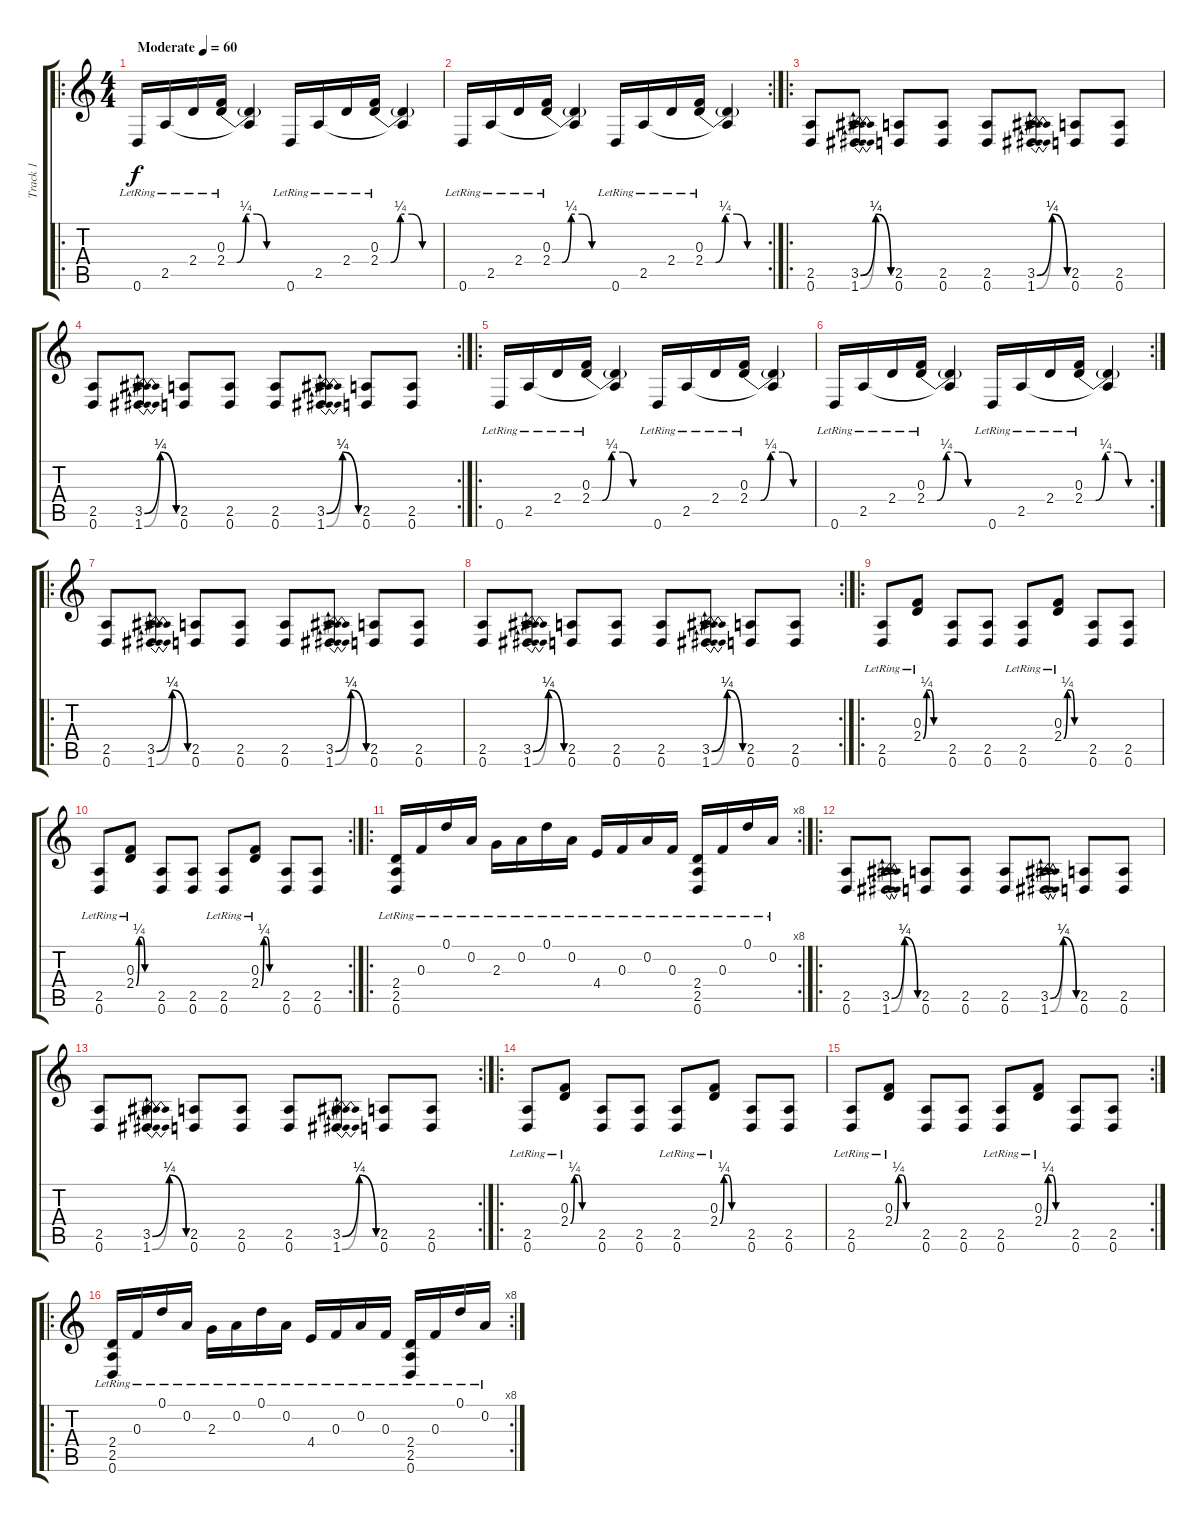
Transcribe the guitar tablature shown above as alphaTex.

\track ("Track 1" "Track 1") {instrument distortionguitar}
\staff {score tabs}
\tuning (D4 A3 F3 C3 G2 D2) {hide}
\ro
\ts (4 4)
\tempo (60 "Moderate")
\clef g2
\ks c
0.6{lr}.16{dy f instrument distortionguitar} 2.5{lr}.16 2.4{lr}.16 (0.3{lr} 2.4{be (custom 0 0 10 0 19 1 30 1 40 0 60 0)}).16 (2.4{t} 2.5{t}).4 0.6{lr}.16 2.5{lr}.16 2.4{lr}.16 (0.3{lr} 2.4{be (custom 0 0 10 0 19 1 30 1 40 0 60 0)}).16 (2.4{t} 2.5{t}).4 |
\rc 2
0.6{lr}.16 2.5{lr}.16 2.4{lr}.16 (0.3{lr} 2.4{be (custom 0 0 10 0 19 1 30 1 40 0 60 0)}).16 (2.4{t} 2.5{t}).4 0.6{lr}.16 2.5{lr}.16 2.4{lr}.16 (0.3{lr} 2.4{be (custom 0 0 10 0 19 1 30 1 40 0 60 0)}).16 (2.4{t} 2.5{t}).4 |
\ro
(2.5 0.6).8 (3.5{be (bendrelease 0 0 15 1 45 1 60 0)} 1.6{be (bendrelease 0 0 15 1 30 1 60 0)}).8 (2.5 0.6).8 (2.5 0.6).8 (2.5 0.6).8 (3.5{be (bendrelease 0 0 15 1 45 1 60 0)} 1.6{be (bendrelease 0 0 15 1 30 1 60 0)}).8 (2.5 0.6).8 (2.5 0.6).8 |
\rc 2
(2.5 0.6).8 (3.5{be (bendrelease 0 0 15 1 45 1 60 0)} 1.6{be (bendrelease 0 0 15 1 30 1 60 0)}).8 (2.5 0.6).8 (2.5 0.6).8 (2.5 0.6).8 (3.5{be (bendrelease 0 0 15 1 45 1 60 0)} 1.6{be (bendrelease 0 0 15 1 30 1 60 0)}).8 (2.5 0.6).8 (2.5 0.6).8 |
\ro
0.6{lr}.16 2.5{lr}.16 2.4{lr}.16 (0.3{lr} 2.4{be (custom 0 0 10 0 19 1 30 1 40 0 60 0)}).16 (2.4{t} 2.5{t}).4 0.6{lr}.16 2.5{lr}.16 2.4{lr}.16 (0.3{lr} 2.4{be (custom 0 0 10 0 19 1 30 1 40 0 60 0)}).16 (2.4{t} 2.5{t}).4 |
\rc 2
0.6{lr}.16 2.5{lr}.16 2.4{lr}.16 (0.3{lr} 2.4{be (custom 0 0 10 0 19 1 30 1 40 0 60 0)}).16 (2.4{t} 2.5{t}).4 0.6{lr}.16 2.5{lr}.16 2.4{lr}.16 (0.3{lr} 2.4{be (custom 0 0 10 0 19 1 30 1 40 0 60 0)}).16 (2.4{t} 2.5{t}).4 |
\ro
(2.5 0.6).8 (3.5{be (bendrelease 0 0 15 1 45 1 60 0)} 1.6{be (bendrelease 0 0 15 1 30 1 60 0)}).8 (2.5 0.6).8 (2.5 0.6).8 (2.5 0.6).8 (3.5{be (bendrelease 0 0 15 1 45 1 60 0)} 1.6{be (bendrelease 0 0 15 1 30 1 60 0)}).8 (2.5 0.6).8 (2.5 0.6).8 |
\rc 2
(2.5 0.6).8 (3.5{be (bendrelease 0 0 15 1 45 1 60 0)} 1.6{be (bendrelease 0 0 15 1 30 1 60 0)}).8 (2.5 0.6).8 (2.5 0.6).8 (2.5 0.6).8 (3.5{be (bendrelease 0 0 15 1 45 1 60 0)} 1.6{be (bendrelease 0 0 15 1 30 1 60 0)}).8 (2.5 0.6).8 (2.5 0.6).8 |
\ro
(2.5 0.6{lr}).8 (0.3{lr} 2.4{be (custom 0 0 10 1 20 1 30 0 60 0) lr}).8 (2.5 0.6).8 (2.5 0.6).8 (2.5 0.6{lr}).8 (0.3{lr} 2.4{be (custom 0 0 10 1 20 1 30 0 60 0)}).8 (2.5 0.6).8 (2.5 0.6).8 |
\rc 2
(2.5 0.6{lr}).8 (0.3{lr} 2.4{be (custom 0 0 10 1 20 1 30 0 60 0) lr}).8 (2.5 0.6).8 (2.5 0.6).8 (2.5 0.6{lr}).8 (0.3{lr} 2.4{be (custom 0 0 10 1 20 1 30 0 60 0)}).8 (2.5 0.6).8 (2.5 0.6).8 |
\ro
\rc 8
(2.4{lr} 2.5{lr} 0.6{lr}).16 0.3{lr}.16 0.1{lr}.16 0.2{lr}.16 2.3{lr}.16 0.2{lr}.16 0.1{lr}.16 0.2{lr}.16 4.4{lr}.16 0.3{lr}.16 0.2{lr}.16 0.3{lr}.16 (2.4{lr} 2.5{lr} 0.6{lr}).16 0.3{lr}.16 0.1{lr}.16 0.2{lr}.16 |
\ro
(2.5 0.6).8 (3.5{be (bendrelease 0 0 15 1 45 1 60 0)} 1.6{be (bendrelease 0 0 15 1 30 1 60 0)}).8 (2.5 0.6).8 (2.5 0.6).8 (2.5 0.6).8 (3.5{be (bendrelease 0 0 15 1 45 1 60 0)} 1.6{be (bendrelease 0 0 15 1 30 1 60 0)}).8 (2.5 0.6).8 (2.5 0.6).8 |
\rc 2
(2.5 0.6).8 (3.5{be (bendrelease 0 0 15 1 45 1 60 0)} 1.6{be (bendrelease 0 0 15 1 30 1 60 0)}).8 (2.5 0.6).8 (2.5 0.6).8 (2.5 0.6).8 (3.5{be (bendrelease 0 0 15 1 45 1 60 0)} 1.6{be (bendrelease 0 0 15 1 30 1 60 0)}).8 (2.5 0.6).8 (2.5 0.6).8 |
\ro
(2.5 0.6{lr}).8 (0.3{lr} 2.4{be (custom 0 0 10 1 20 1 30 0 60 0) lr}).8 (2.5 0.6).8 (2.5 0.6).8 (2.5 0.6{lr}).8 (0.3{lr} 2.4{be (custom 0 0 10 1 20 1 30 0 60 0)}).8 (2.5 0.6).8 (2.5 0.6).8 |
\rc 2
(2.5 0.6{lr}).8 (0.3{lr} 2.4{be (custom 0 0 10 1 20 1 30 0 60 0) lr}).8 (2.5 0.6).8 (2.5 0.6).8 (2.5 0.6{lr}).8 (0.3{lr} 2.4{be (custom 0 0 10 1 20 1 30 0 60 0)}).8 (2.5 0.6).8 (2.5 0.6).8 |
\ro
\rc 8
(2.4{lr} 2.5{lr} 0.6{lr}).16 0.3{lr}.16 0.1{lr}.16 0.2{lr}.16 2.3{lr}.16 0.2{lr}.16 0.1{lr}.16 0.2{lr}.16 4.4{lr}.16 0.3{lr}.16 0.2{lr}.16 0.3{lr}.16 (2.4{lr} 2.5{lr} 0.6{lr}).16 0.3{lr}.16 0.1{lr}.16 0.2{lr}.16
